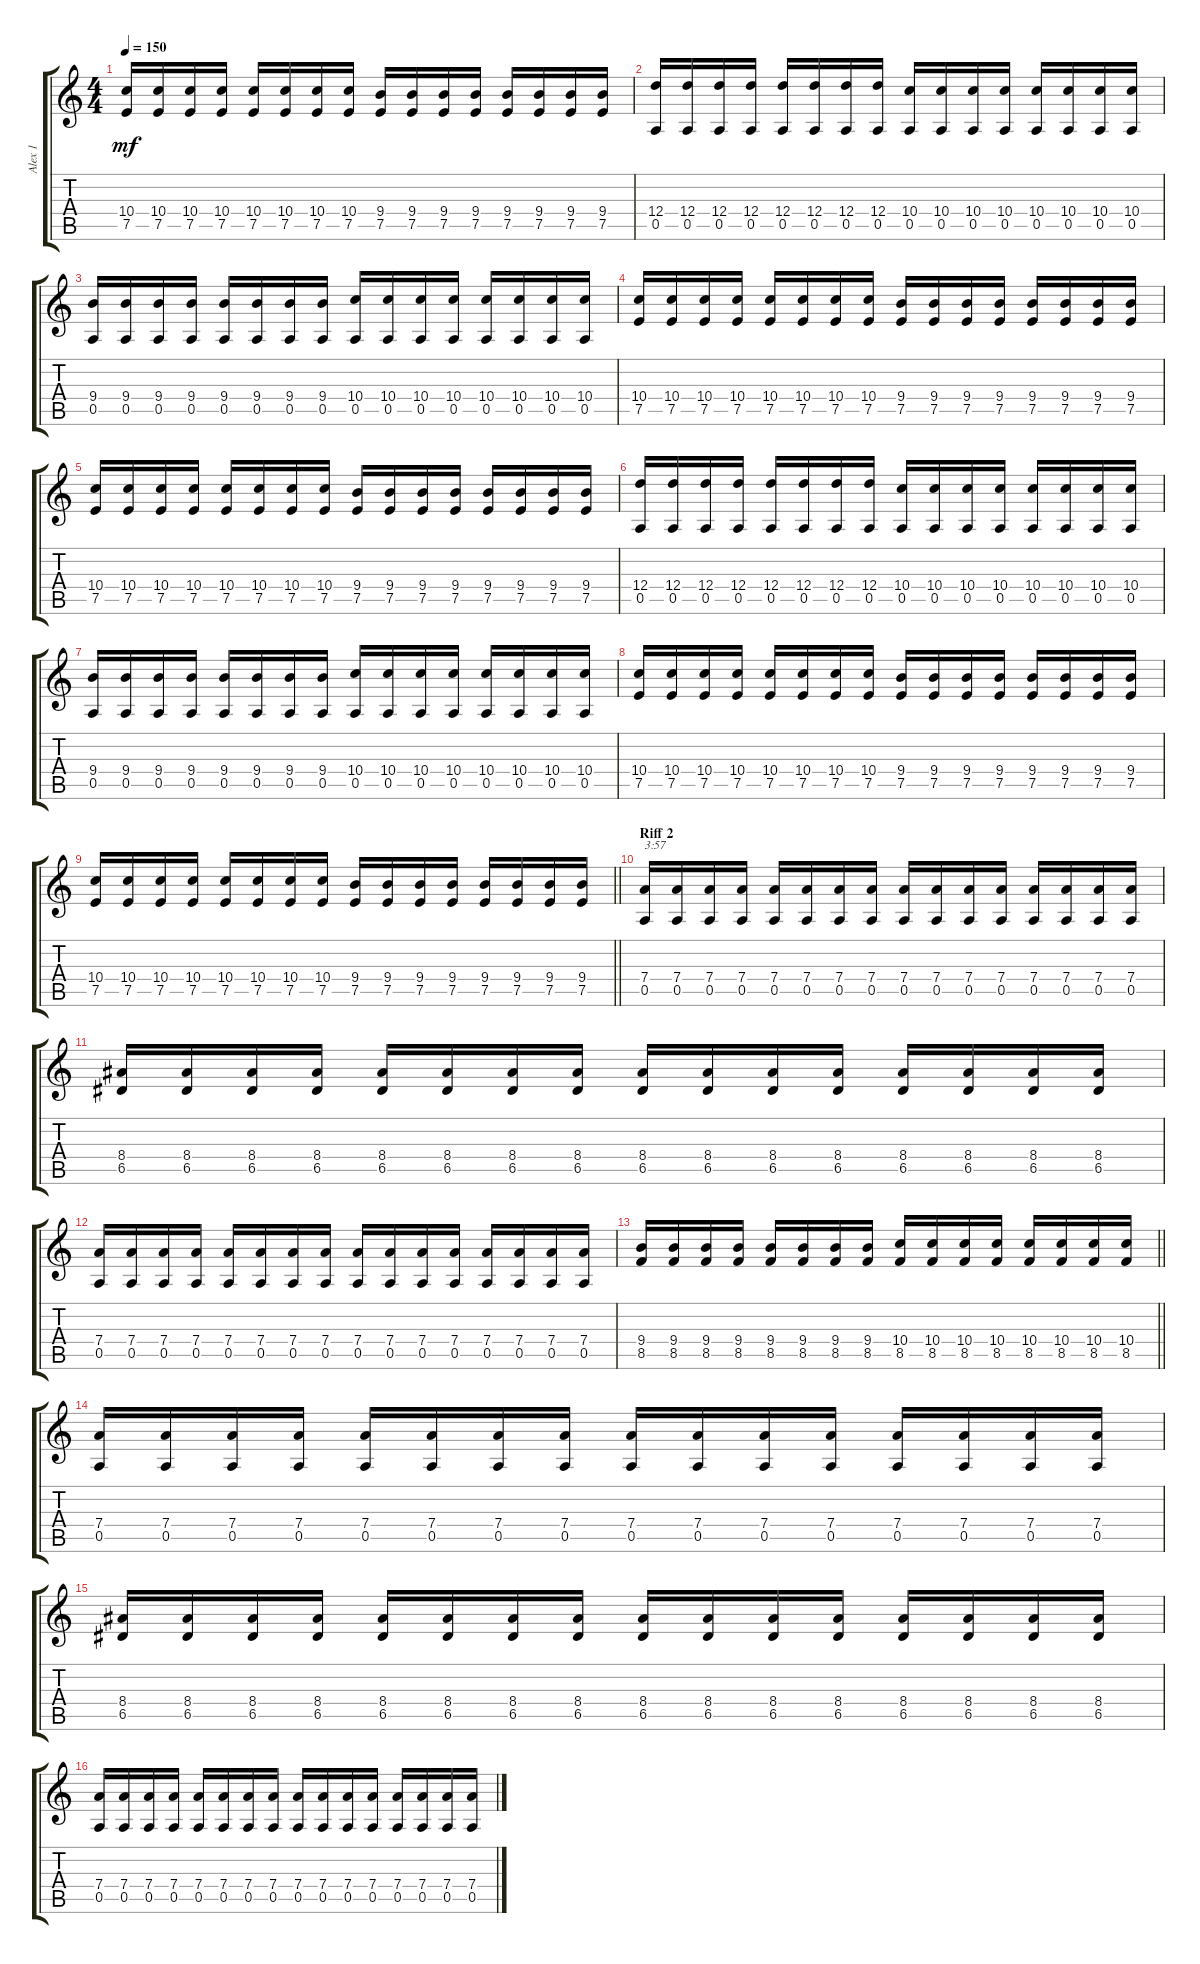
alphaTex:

\track ("Alex 1" "Alex 1") {instrument distortionguitar}
\staff {score tabs}
\tuning (E4 B3 G3 D3 A2 E2) {hide}
\ts (4 4)
\tempo 150
\clef g2
\ks c
(10.4 7.5).16{dy mf} (10.4 7.5).16 (10.4 7.5).16 (10.4 7.5).16 (10.4 7.5).16 (10.4 7.5).16 (10.4 7.5).16 (10.4 7.5).16 (9.4 7.5).16 (9.4 7.5).16 (9.4 7.5).16 (9.4 7.5).16 (9.4 7.5).16 (9.4 7.5).16 (9.4 7.5).16 (9.4 7.5).16 |
(12.4 0.5).16 (12.4 0.5).16 (12.4 0.5).16 (12.4 0.5).16 (12.4 0.5).16 (12.4 0.5).16 (12.4 0.5).16 (12.4 0.5).16 (10.4 0.5).16 (10.4 0.5).16 (10.4 0.5).16 (10.4 0.5).16 (10.4 0.5).16 (10.4 0.5).16 (10.4 0.5).16 (10.4 0.5).16 |
(9.4 0.5).16 (9.4 0.5).16 (9.4 0.5).16 (9.4 0.5).16 (9.4 0.5).16 (9.4 0.5).16 (9.4 0.5).16 (9.4 0.5).16 (10.4 0.5).16 (10.4 0.5).16 (10.4 0.5).16 (10.4 0.5).16 (10.4 0.5).16 (10.4 0.5).16 (10.4 0.5).16 (10.4 0.5).16 |
(10.4 7.5).16 (10.4 7.5).16 (10.4 7.5).16 (10.4 7.5).16 (10.4 7.5).16 (10.4 7.5).16 (10.4 7.5).16 (10.4 7.5).16 (9.4 7.5).16 (9.4 7.5).16 (9.4 7.5).16 (9.4 7.5).16 (9.4 7.5).16 (9.4 7.5).16 (9.4 7.5).16 (9.4 7.5).16 |
(10.4 7.5).16 (10.4 7.5).16 (10.4 7.5).16 (10.4 7.5).16 (10.4 7.5).16 (10.4 7.5).16 (10.4 7.5).16 (10.4 7.5).16 (9.4 7.5).16 (9.4 7.5).16 (9.4 7.5).16 (9.4 7.5).16 (9.4 7.5).16 (9.4 7.5).16 (9.4 7.5).16 (9.4 7.5).16 |
(12.4 0.5).16 (12.4 0.5).16 (12.4 0.5).16 (12.4 0.5).16 (12.4 0.5).16 (12.4 0.5).16 (12.4 0.5).16 (12.4 0.5).16 (10.4 0.5).16 (10.4 0.5).16 (10.4 0.5).16 (10.4 0.5).16 (10.4 0.5).16 (10.4 0.5).16 (10.4 0.5).16 (10.4 0.5).16 |
(9.4 0.5).16 (9.4 0.5).16 (9.4 0.5).16 (9.4 0.5).16 (9.4 0.5).16 (9.4 0.5).16 (9.4 0.5).16 (9.4 0.5).16 (10.4 0.5).16 (10.4 0.5).16 (10.4 0.5).16 (10.4 0.5).16 (10.4 0.5).16 (10.4 0.5).16 (10.4 0.5).16 (10.4 0.5).16 |
(10.4 7.5).16 (10.4 7.5).16 (10.4 7.5).16 (10.4 7.5).16 (10.4 7.5).16 (10.4 7.5).16 (10.4 7.5).16 (10.4 7.5).16 (9.4 7.5).16 (9.4 7.5).16 (9.4 7.5).16 (9.4 7.5).16 (9.4 7.5).16 (9.4 7.5).16 (9.4 7.5).16 (9.4 7.5).16 |
\barLineRight lightlight
(10.4 7.5).16 (10.4 7.5).16 (10.4 7.5).16 (10.4 7.5).16 (10.4 7.5).16 (10.4 7.5).16 (10.4 7.5).16 (10.4 7.5).16 (9.4 7.5).16 (9.4 7.5).16 (9.4 7.5).16 (9.4 7.5).16 (9.4 7.5).16 (9.4 7.5).16 (9.4 7.5).16 (9.4 7.5).16 |
\section ("" "Riff 2")
(7.4 0.5).16{txt "3:57"} (7.4 0.5).16 (7.4 0.5).16 (7.4 0.5).16 (7.4 0.5).16 (7.4 0.5).16 (7.4 0.5).16 (7.4 0.5).16 (7.4 0.5).16 (7.4 0.5).16 (7.4 0.5).16 (7.4 0.5).16 (7.4 0.5).16 (7.4 0.5).16 (7.4 0.5).16 (7.4 0.5).16 |
(8.4 6.5).16 (8.4 6.5).16 (8.4 6.5).16 (8.4 6.5).16 (8.4 6.5).16 (8.4 6.5).16 (8.4 6.5).16 (8.4 6.5).16 (8.4 6.5).16 (8.4 6.5).16 (8.4 6.5).16 (8.4 6.5).16 (8.4 6.5).16 (8.4 6.5).16 (8.4 6.5).16 (8.4 6.5).16 |
(7.4 0.5).16 (7.4 0.5).16 (7.4 0.5).16 (7.4 0.5).16 (7.4 0.5).16 (7.4 0.5).16 (7.4 0.5).16 (7.4 0.5).16 (7.4 0.5).16 (7.4 0.5).16 (7.4 0.5).16 (7.4 0.5).16 (7.4 0.5).16 (7.4 0.5).16 (7.4 0.5).16 (7.4 0.5).16 |
\barLineRight lightlight
(9.4 8.5).16 (9.4 8.5).16 (9.4 8.5).16 (9.4 8.5).16 (9.4 8.5).16 (9.4 8.5).16 (9.4 8.5).16 (9.4 8.5).16 (10.4 8.5).16 (10.4 8.5).16 (10.4 8.5).16 (10.4 8.5).16 (10.4 8.5).16 (10.4 8.5).16 (10.4 8.5).16 (10.4 8.5).16 |
(7.4 0.5).16 (7.4 0.5).16 (7.4 0.5).16 (7.4 0.5).16 (7.4 0.5).16 (7.4 0.5).16 (7.4 0.5).16 (7.4 0.5).16 (7.4 0.5).16 (7.4 0.5).16 (7.4 0.5).16 (7.4 0.5).16 (7.4 0.5).16 (7.4 0.5).16 (7.4 0.5).16 (7.4 0.5).16 |
(8.4 6.5).16 (8.4 6.5).16 (8.4 6.5).16 (8.4 6.5).16 (8.4 6.5).16 (8.4 6.5).16 (8.4 6.5).16 (8.4 6.5).16 (8.4 6.5).16 (8.4 6.5).16 (8.4 6.5).16 (8.4 6.5).16 (8.4 6.5).16 (8.4 6.5).16 (8.4 6.5).16 (8.4 6.5).16 |
(7.4 0.5).16 (7.4 0.5).16 (7.4 0.5).16 (7.4 0.5).16 (7.4 0.5).16 (7.4 0.5).16 (7.4 0.5).16 (7.4 0.5).16 (7.4 0.5).16 (7.4 0.5).16 (7.4 0.5).16 (7.4 0.5).16 (7.4 0.5).16 (7.4 0.5).16 (7.4 0.5).16 (7.4 0.5).16
